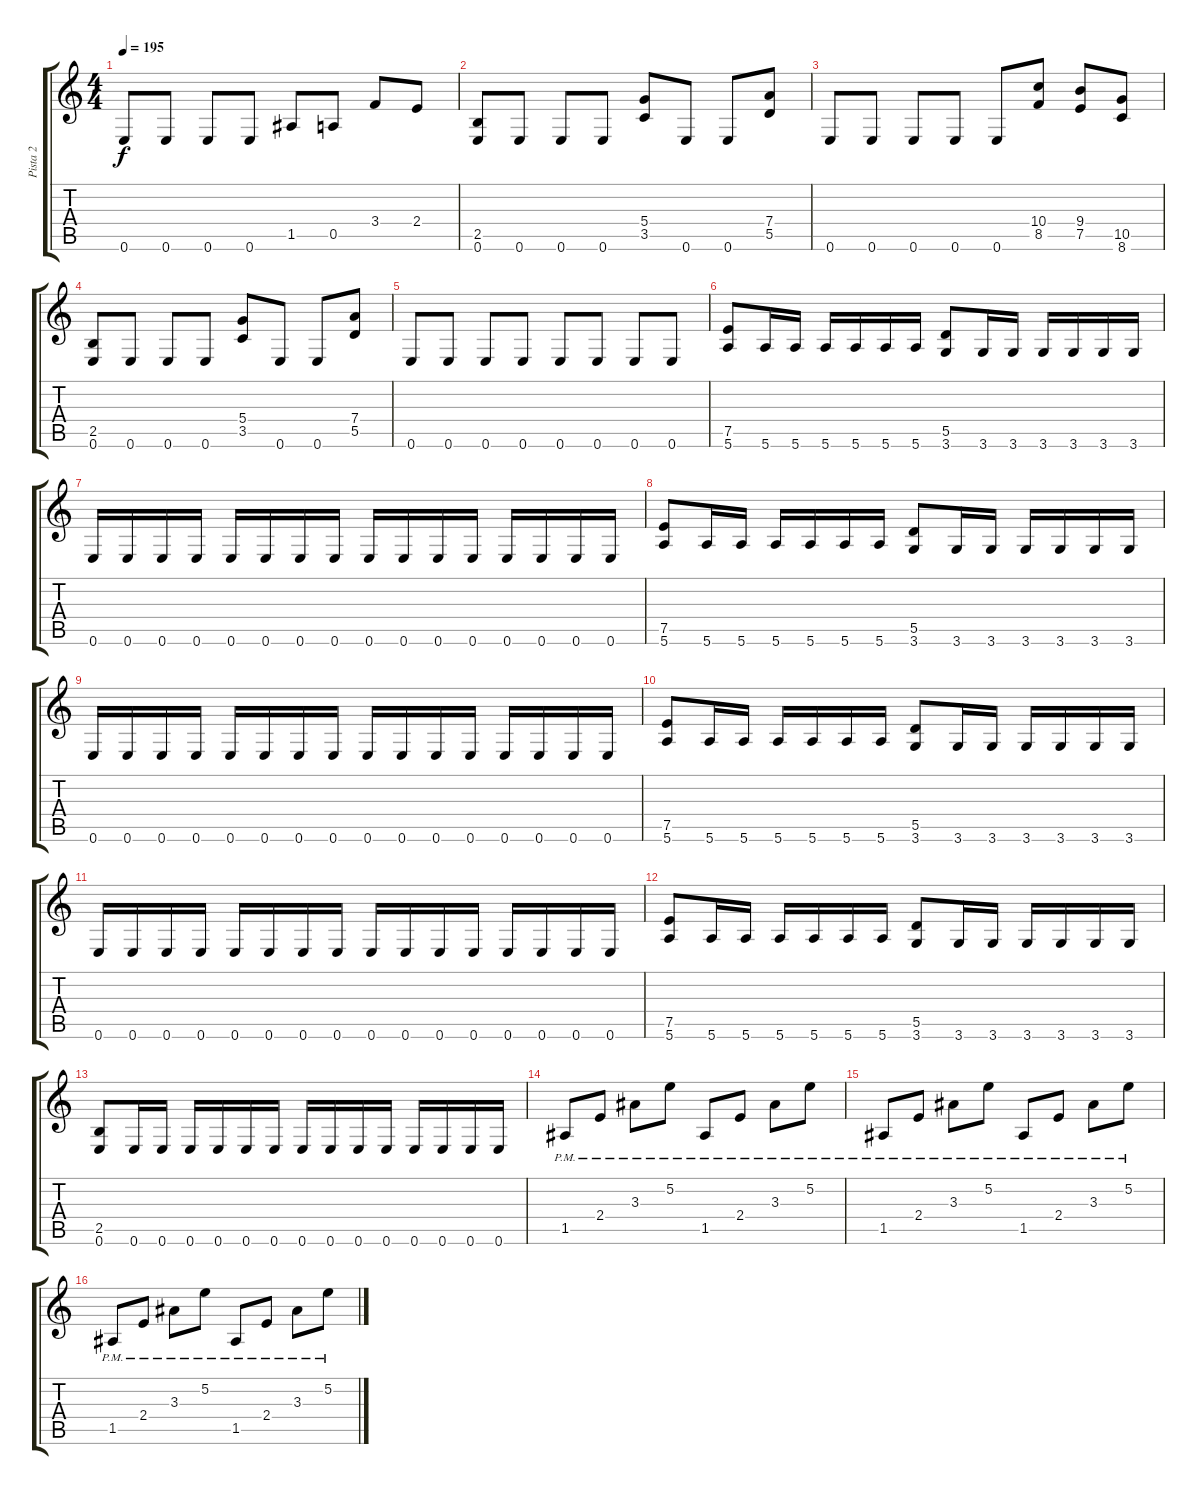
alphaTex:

\track ("Pista 2" "Pista 2") {instrument distortionguitar}
\staff {score tabs}
\tuning (E4 B3 G3 D3 A2 E2) {hide}
\ts (4 4)
\tempo 195
\clef g2
\ks c
0.6.8{dy f} 0.6.8 0.6.8 0.6.8 1.5.8 0.5.8 3.4.8 2.4.8 |
(2.5 0.6).8 0.6.8 0.6.8 0.6.8 (5.4 3.5).8 0.6.8 0.6.8 (7.4 5.5).8 |
0.6.8 0.6.8 0.6.8 0.6.8 0.6.8 (10.4 8.5).8 (9.4 7.5).8 (10.5 8.6).8 |
(2.5 0.6).8 0.6.8 0.6.8 0.6.8 (5.4 3.5).8 0.6.8 0.6.8 (7.4 5.5).8 |
0.6.8 0.6.8 0.6.8 0.6.8 0.6.8 0.6.8 0.6.8 0.6.8 |
(7.5 5.6).8 5.6.16 5.6.16 5.6.16 5.6.16 5.6.16 5.6.16 (5.5 3.6).8 3.6.16 3.6.16 3.6.16 3.6.16 3.6.16 3.6.16 |
0.6.16 0.6.16 0.6.16 0.6.16 0.6.16 0.6.16 0.6.16 0.6.16 0.6.16 0.6.16 0.6.16 0.6.16 0.6.16 0.6.16 0.6.16 0.6.16 |
(7.5 5.6).8 5.6.16 5.6.16 5.6.16 5.6.16 5.6.16 5.6.16 (5.5 3.6).8 3.6.16 3.6.16 3.6.16 3.6.16 3.6.16 3.6.16 |
0.6.16 0.6.16 0.6.16 0.6.16 0.6.16 0.6.16 0.6.16 0.6.16 0.6.16 0.6.16 0.6.16 0.6.16 0.6.16 0.6.16 0.6.16 0.6.16 |
(7.5 5.6).8 5.6.16 5.6.16 5.6.16 5.6.16 5.6.16 5.6.16 (5.5 3.6).8 3.6.16 3.6.16 3.6.16 3.6.16 3.6.16 3.6.16 |
0.6.16 0.6.16 0.6.16 0.6.16 0.6.16 0.6.16 0.6.16 0.6.16 0.6.16 0.6.16 0.6.16 0.6.16 0.6.16 0.6.16 0.6.16 0.6.16 |
(7.5 5.6).8 5.6.16 5.6.16 5.6.16 5.6.16 5.6.16 5.6.16 (5.5 3.6).8 3.6.16 3.6.16 3.6.16 3.6.16 3.6.16 3.6.16 |
(2.5 0.6).8 0.6.16 0.6.16 0.6.16 0.6.16 0.6.16 0.6.16 0.6.16 0.6.16 0.6.16 0.6.16 0.6.16 0.6.16 0.6.16 0.6.16 |
1.5{pm}.8 2.4{pm}.8 3.3{pm}.8 5.2{pm}.8 1.5{pm}.8 2.4{pm}.8 3.3{pm}.8 5.2{pm}.8 |
1.5{pm}.8 2.4{pm}.8 3.3{pm}.8 5.2{pm}.8 1.5{pm}.8 2.4{pm}.8 3.3{pm}.8 5.2{pm}.8 |
1.5{pm}.8 2.4{pm}.8 3.3{pm}.8 5.2{pm}.8 1.5{pm}.8 2.4{pm}.8 3.3{pm}.8 5.2{pm}.8
